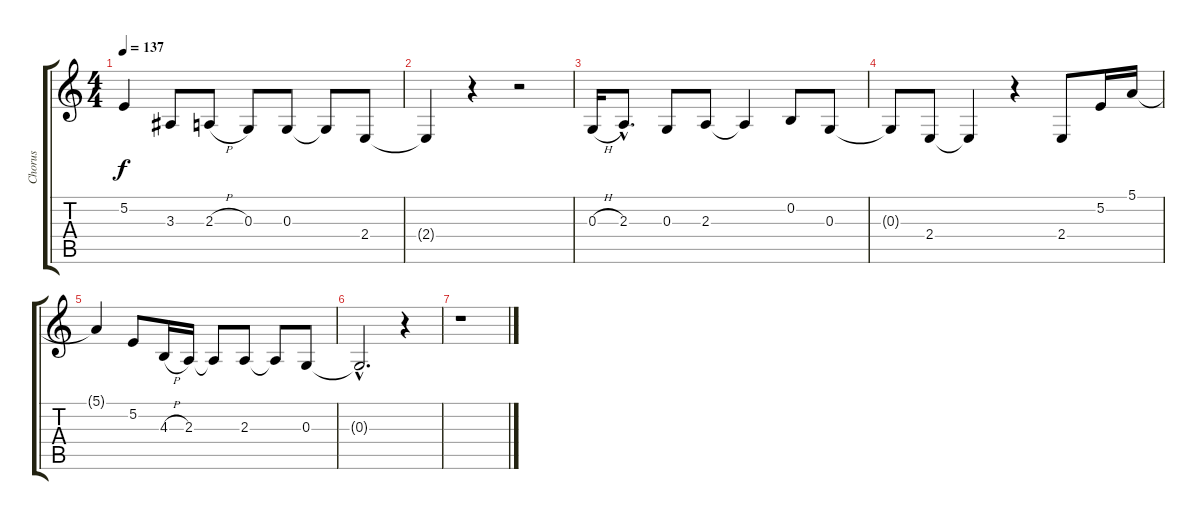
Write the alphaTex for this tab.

\track ("Chorus" "Chorus") {instrument flute}
\staff {score tabs}
\tuning (E4 B3 G3 D3 A2 E2) {hide}
\ts (4 4)
\tempo 137
\clef g2
\ks c
5.2{t}.4{dy f} 3.3.8 2.3{h}.8 0.3.8 0.3.8 0.3{t}.8 2.4.8 |
2.4{t}.4 r.4 r.2 |
0.3{h}.16 2.3{hac}.8{d} 0.3.8 2.3.8 2.3{t}.4 0.2.8 0.3.8 |
0.3{t}.8 2.4.8 2.4{t}.4 r.4 2.4.8 5.2.16 5.1.16 |
5.1{t}.4 5.2.8 4.3{h}.16 2.3.16 2.3{t}.8 2.3.8 2.3{t}.8 0.3.8 |
0.3{hac t}.2{d} r.4 |
r.1
